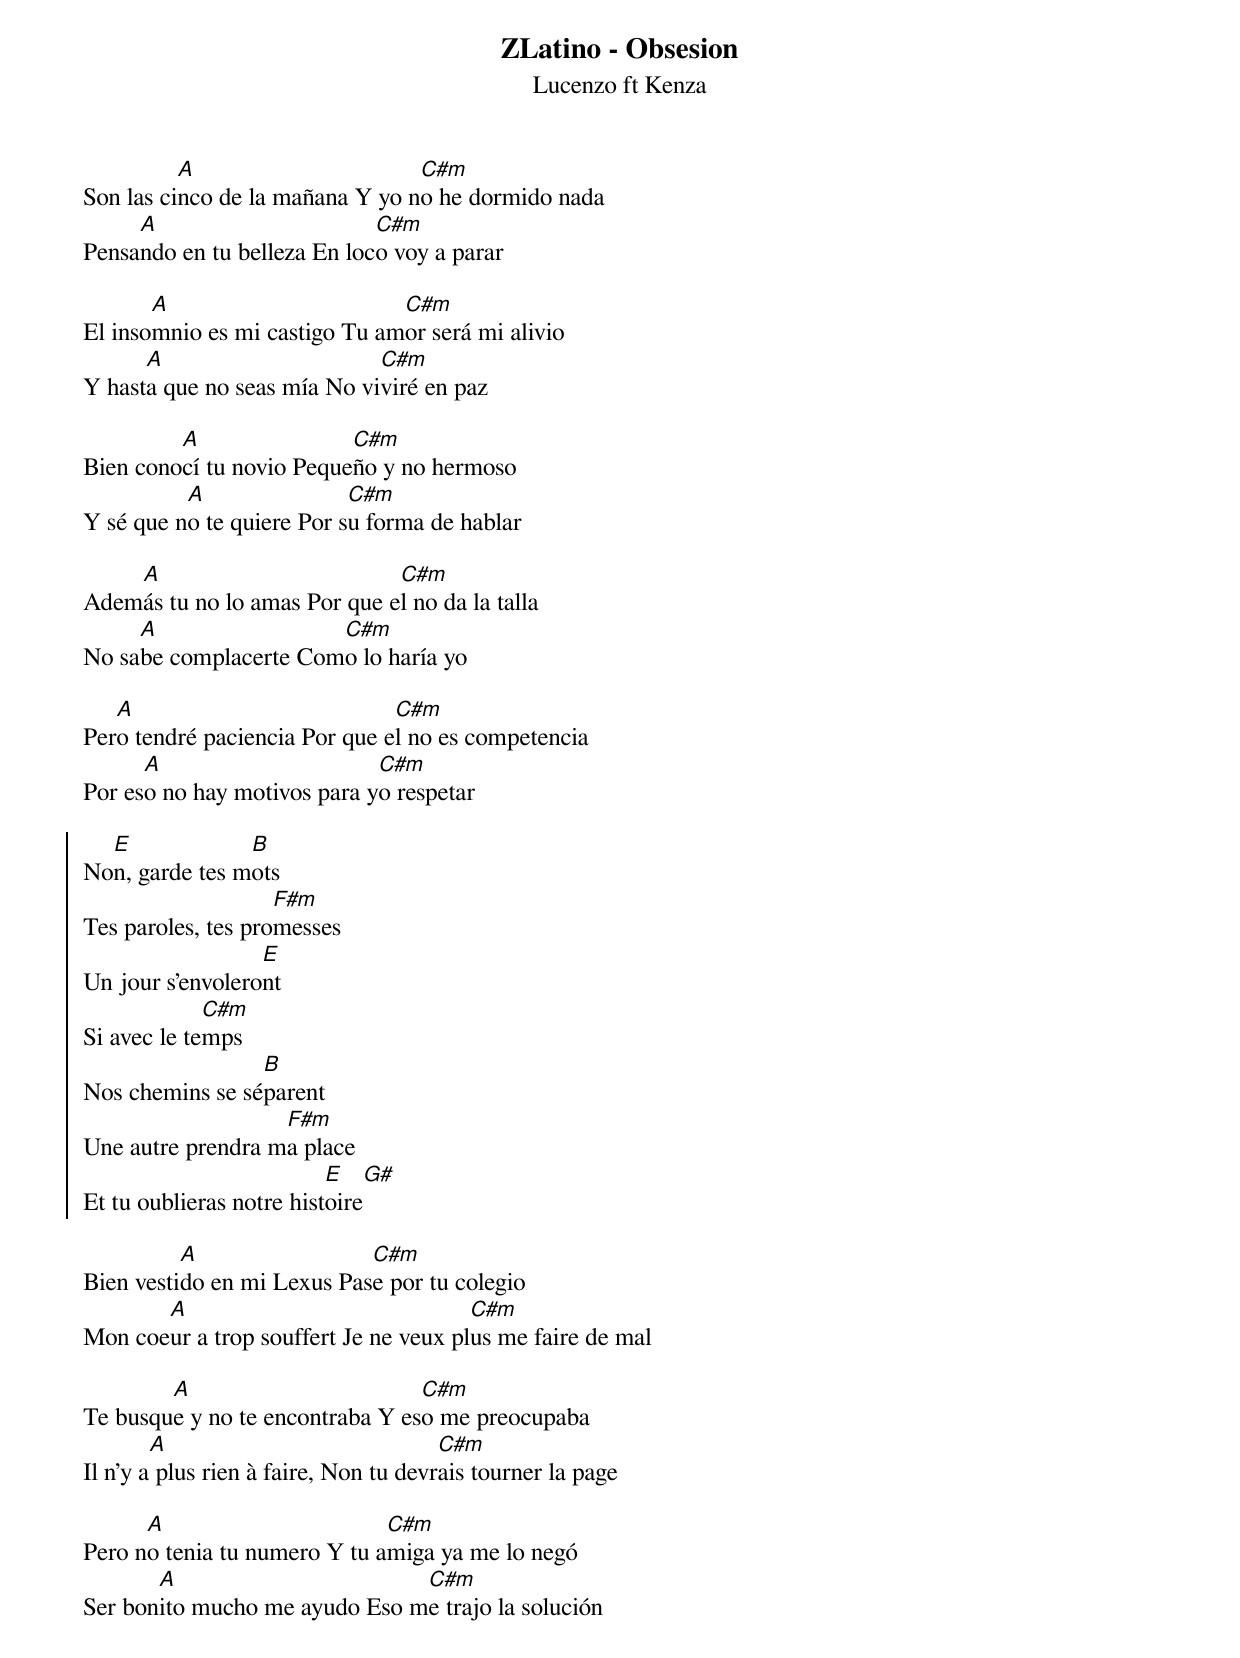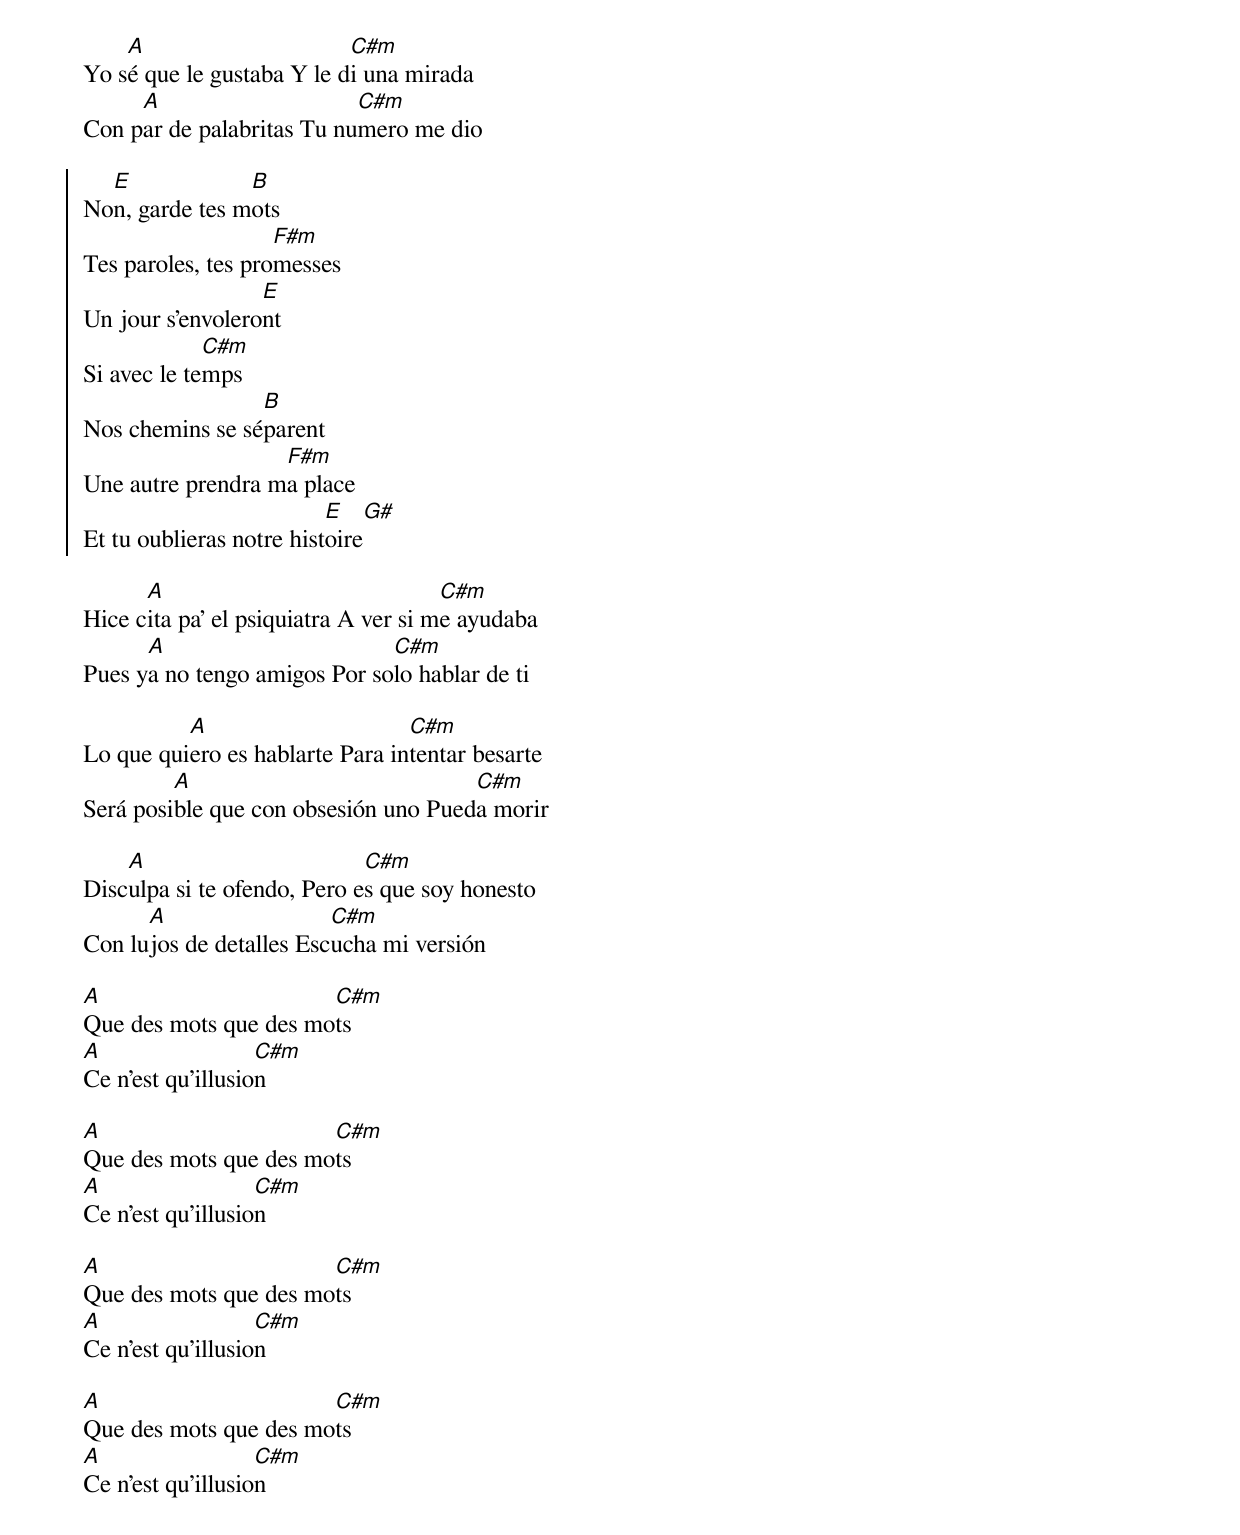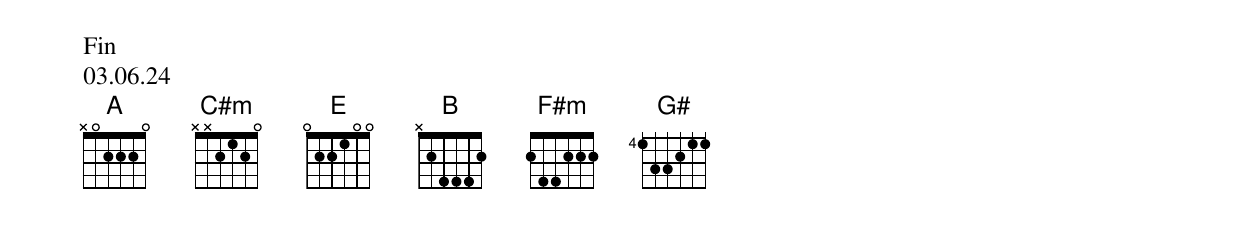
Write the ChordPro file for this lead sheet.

{title: ZLatino - Obsesion}
{subtitle: Lucenzo ft Kenza}

Son las ci[A]nco de la mañana Y yo n[C#m]o he dormido nada
Pensa[A]ndo en tu belleza En loc[C#m]o voy a parar

El inso[A]mnio es mi castigo Tu am[C#m]or será mi alivio
Y hast[A]a que no seas mía No vi[C#m]viré en paz

Bien cono[A]cí tu novio Peque[C#m]ño y no hermoso
Y sé que n[A]o te quiere Por s[C#m]u forma de hablar

Adem[A]ás tu no lo amas Por que e[C#m]l no da la talla
No sa[A]be complacerte Com[C#m]o lo haría yo

Per[A]o tendré paciencia Por que e[C#m]l no es competencia
Por es[A]o no hay motivos para y[C#m]o respetar

{soc}
No[E]n, garde tes m[B]ots
Tes paroles, tes pro[F#m]messes
Un jour s'envolero[E]nt
Si avec le te[C#m]mps
Nos chemins se sé[B]parent
Une autre prendra m[F#m]a place
Et tu oublieras notre hist[E]oire[G#]
{eoc}

Bien vesti[A]do en mi Lexus Pas[C#m]e por tu colegio
Mon coe[A]ur a trop souffert Je ne veux pl[C#m]us me faire de mal

Te busqu[A]e y no te encontraba Y es[C#m]o me preocupaba
Il n'y a[A] plus rien à faire, Non tu devr[C#m]ais tourner la page

Pero n[A]o tenia tu numero Y tu a[C#m]miga ya me lo negó
Ser bon[A]ito mucho me ayudo Eso m[C#m]e trajo la solución

Yo s[A]é que le gustaba Y le d[C#m]i una mirada
Con p[A]ar de palabritas Tu nu[C#m]mero me dio

{soc}
No[E]n, garde tes m[B]ots
Tes paroles, tes pro[F#m]messes
Un jour s'envolero[E]nt
Si avec le te[C#m]mps
Nos chemins se sé[B]parent
Une autre prendra m[F#m]a place
Et tu oublieras notre hist[E]oire[G#]
{eoc}

Hice c[A]ita pa' el psiquiatra A ver si m[C#m]e ayudaba
Pues y[A]a no tengo amigos Por so[C#m]lo hablar de ti

Lo que qui[A]ero es hablarte Para in[C#m]tentar besarte
Será posi[A]ble que con obsesión uno Pued[C#m]a morir

Disc[A]ulpa si te ofendo, Pero e[C#m]s que soy honesto
Con lu[A]jos de detalles Esc[C#m]ucha mi versión

[A]Que des mots que des mo[C#m]ts
[A]Ce n'est qu'illusio[C#m]n

[A]Que des mots que des mo[C#m]ts
[A]Ce n'est qu'illusio[C#m]n

[A]Que des mots que des mo[C#m]ts
[A]Ce n'est qu'illusio[C#m]n

[A]Que des mots que des mo[C#m]ts
[A]Ce n'est qu'illusio[C#m]n








Fin
03.06.24
